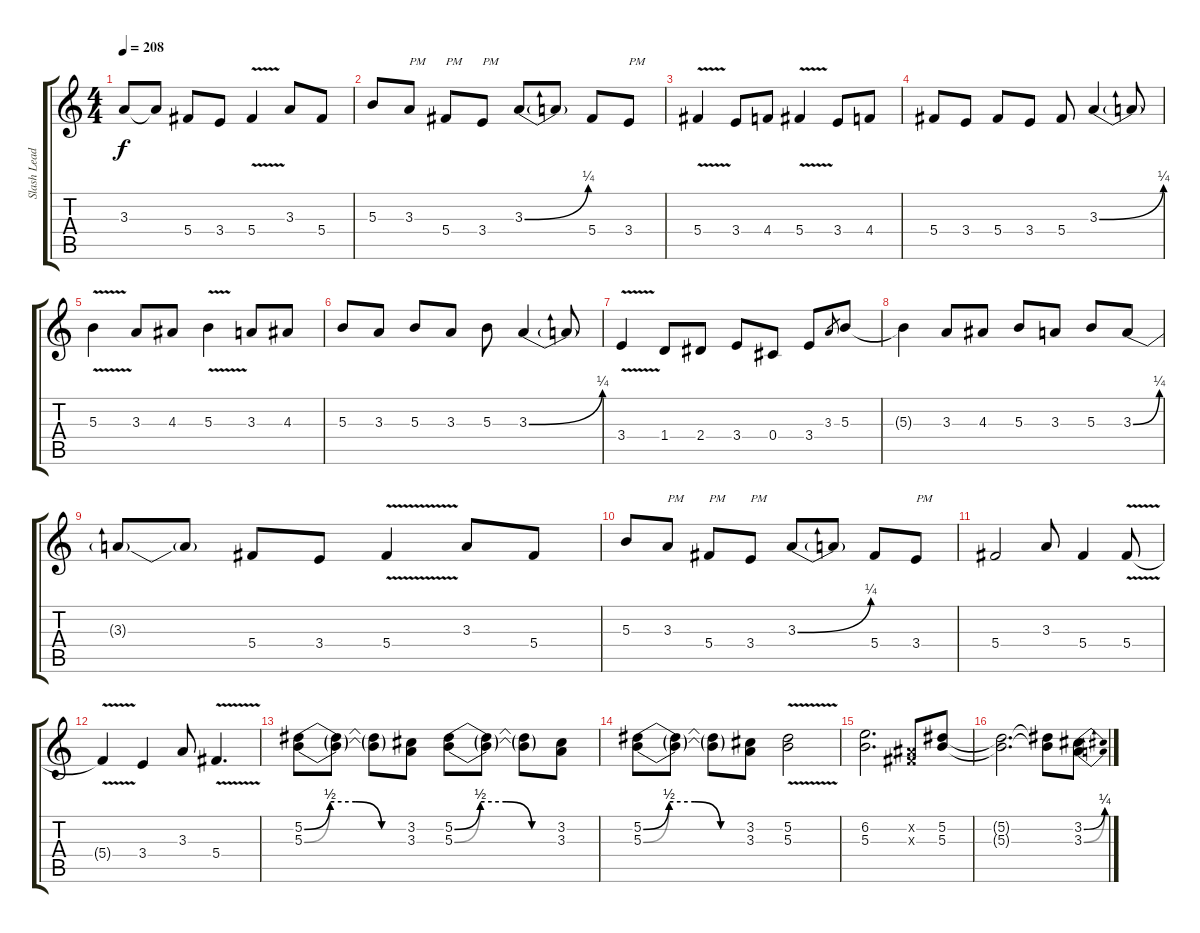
\track ("Slash Lead" "Slash Lead") {instrument distortionguitar}
\staff {score tabs}
\tuning (Eb4 Bb3 Gb3 Db3 Ab2 Eb2) {hide}
\ts (4 4)
\tempo 208
\clef g2
\ks c
3.3{t}.8{dy f} 3.3{t}.8 5.4.8 3.4.8 5.4{v}.4 3.3.8 5.4.8 |
5.3.8 3.3.8{txt "PM"} 5.4.8{txt "PM"} 3.4.8{txt "PM"} 3.3{be (bend 0 0 60 1)}.8 3.3{t}.8 5.4.8 3.4.8{txt "PM"} |
5.4{v}.4 3.4.8 4.4.8 5.4{v}.4 3.4.8 4.4.8 |
5.4.8 3.4.8 5.4.8 3.4.8 5.4.8 3.3{be (bend 0 0 60 1)}.4 3.3{t}.8 |
5.3{v}.4 3.3.8 4.3.8 5.3{v}.4 3.3.8 4.3.8 |
5.3.8 3.3.8 5.3.8 3.3.8 5.3.8 3.3{be (bend 0 0 60 1)}.4 3.3{t}.8 |
3.4{v}.4 1.4.8 2.4.8 3.4.8 0.4.8 3.4.8 3.3.8{gr} 5.3.8 |
5.3{t}.4 3.3.8 4.3.8 5.3.8 3.3.8 5.3.8 3.3{be (bend 0 0 60 1)}.8 |
3.3{t}.8 3.3{t}.8 5.4.8 3.4.8 5.4{v}.4 3.3.8 5.4.8 |
5.3.8 3.3.8{txt "PM"} 5.4.8{txt "PM"} 3.4.8{txt "PM"} 3.3{be (bend 0 0 60 1)}.8 3.3{t}.8 5.4.8 3.4.8{txt "PM"} |
5.4.2{volume 16} 3.3.8 5.4.4 5.4{v}.8 |
5.4{t}.4 3.4.4 3.3.8 5.4{v}.4{d} |
(5.2{be (custom 0 0 15 2 30 2 45 0 60 0)} 5.3{be (custom 0 0 15 2 30 2 45 0 60 0)}).8 (5.2{t} 5.3{t}).8 (5.2{t} 5.3{t}).8 (3.2 3.3).8 (5.2{be (custom 0 0 15 2 30 2 45 0 60 0)} 5.3{be (custom 0 0 15 2 30 2 45 0 60 0)}).8 (5.2{t} 5.3{t}).8 (5.2{t} 5.3{t}).8 (3.2 3.3).8 |
(5.2{be (custom 0 0 15 2 30 2 45 0 60 0)} 5.3{be (custom 0 0 15 2 30 2 45 0 60 0)}).8 (5.2{t} 5.3{t}).8 (5.2{t} 5.3{t}).8 (3.2 3.3).8 (5.2{v} 5.3{v}).2 |
(6.2 5.3).2{d} (0.2{x} 0.3{x}).8 (5.2 5.3).8 |
(5.2{t} 5.3{t}).2{d} (5.2{t} 5.3{t}).8 (3.2{be (bend 0 0 60 1)} 3.3{be (bend 0 0 60 1)}).8
